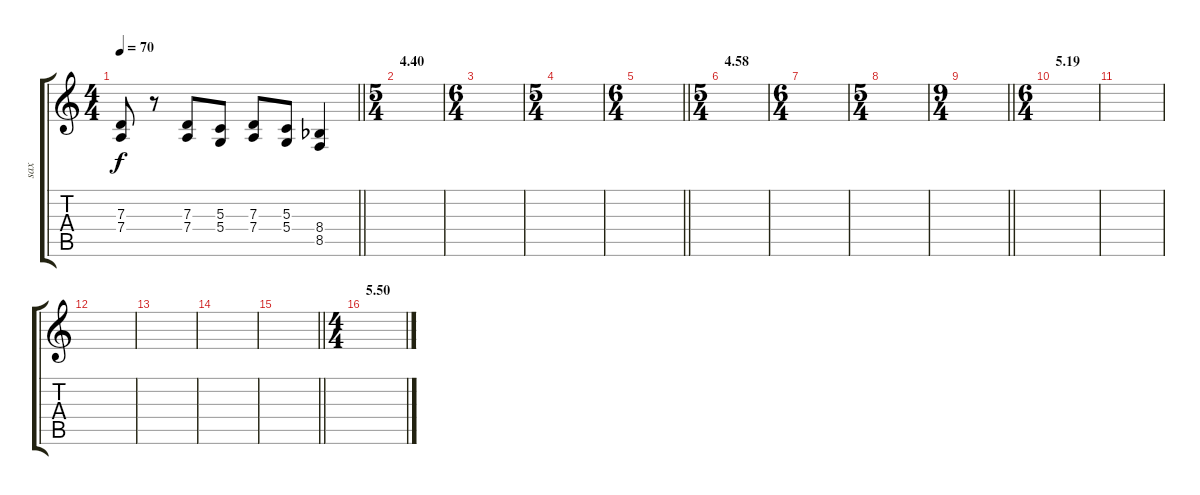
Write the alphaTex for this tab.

\track ("sax" "sax") {instrument tenorsax}
\staff {score tabs}
\tuning (E4 B3 G3 D3 A2 E2) {hide}
\ts (4 4)
\tempo 70
\clef g2
\barLineRight lightlight
\ks c
(7.3 7.4).8{dy f} r.8 (7.3 7.4).8 (5.3 5.4).8 (7.3 7.4).8 (5.3 5.4).8 (8.4{acc b} 8.5).4 |
\ts (5 4)
\section ("" "4.40")
|
\ts (6 4)
|
\ts (5 4)
|
\ts (6 4)
\barLineRight lightlight
|
\ts (5 4)
\section ("" "4.58")
|
\ts (6 4)
|
\ts (5 4)
|
\ts (9 4)
\barLineRight lightlight
|
\ts (6 4)
\section ("" "5.19")
|
|
|
|
|
\barLineRight lightlight
|
\ts (4 4)
\section ("" "5.50")
